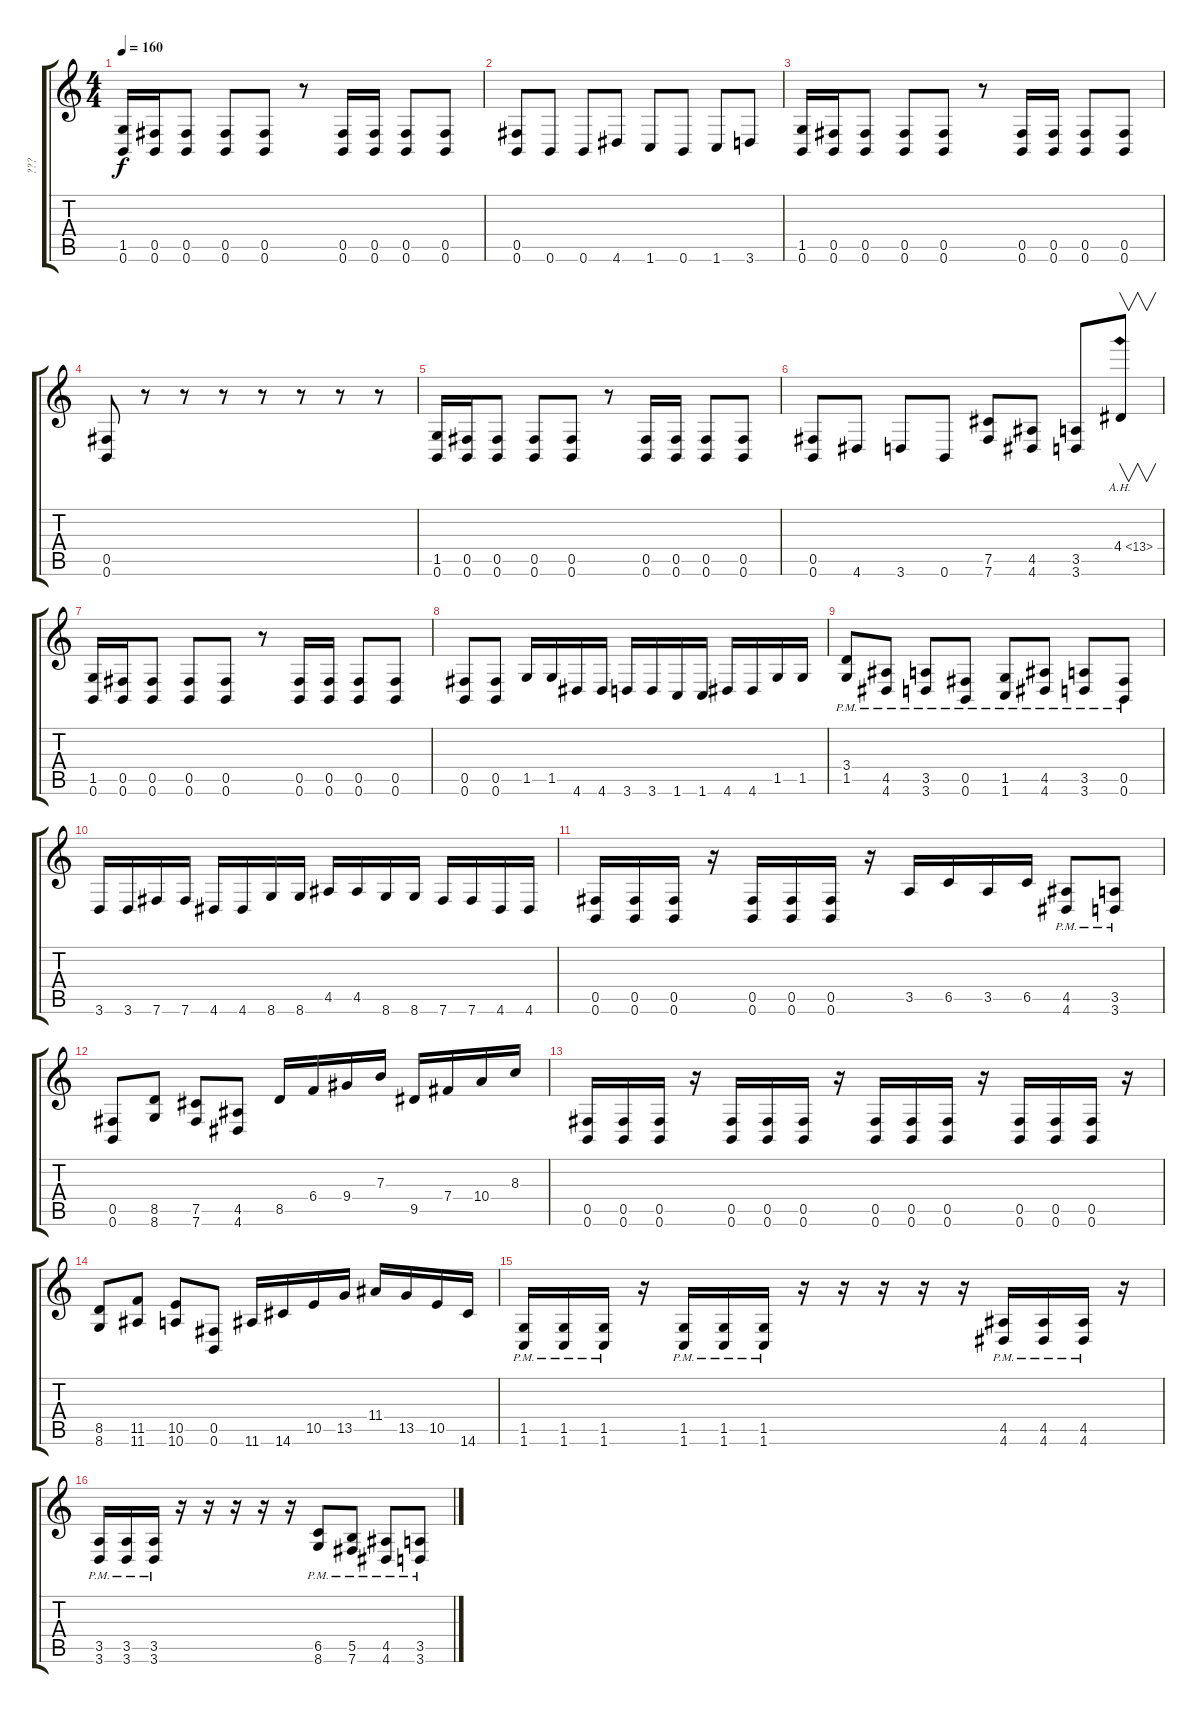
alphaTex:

\track ("???" "???") {instrument distortionguitar}
\staff {score tabs}
\tuning (Db4 Ab3 E3 B2 Gb2 B1) {hide}
\ts (4 4)
\tempo 160
\clef g2
\ks c
(1.5 0.6).16{dy f} (0.5 0.6).16 (0.5 0.6).8 (0.5 0.6).8 (0.5 0.6).8 r.8 (0.5 0.6).16 (0.5 0.6).16 (0.5 0.6).8 (0.5 0.6).8 |
(0.5 0.6).8 0.6.8 0.6.8 4.6.8 1.6.8 0.6.8 1.6.8 3.6.8 |
(1.5 0.6).16 (0.5 0.6).16 (0.5 0.6).8 (0.5 0.6).8 (0.5 0.6).8 r.8 (0.5 0.6).16 (0.5 0.6).16 (0.5 0.6).8 (0.5 0.6).8 |
(0.5 0.6).8 r.8 r.8 r.8 r.8 r.8 r.8 r.8 |
(1.5 0.6).16 (0.5 0.6).16 (0.5 0.6).8 (0.5 0.6).8 (0.5 0.6).8 r.8 (0.5 0.6).16 (0.5 0.6).16 (0.5 0.6).8 (0.5 0.6).8 |
(0.5 0.6).8 4.6.8 3.6.8 0.6.8 (7.5 7.6).8 (4.5 4.6).8 (3.5 3.6).8 4.4{ah 9}.8{v} |
(1.5 0.6).16 (0.5 0.6).16 (0.5 0.6).8 (0.5 0.6).8 (0.5 0.6).8 r.8 (0.5 0.6).16 (0.5 0.6).16 (0.5 0.6).8 (0.5 0.6).8 |
(0.5 0.6).8 (0.5 0.6).8 1.5.16 1.5.16 4.6.16 4.6.16 3.6.16 3.6.16 1.6.16 1.6.16 4.6.16 4.6.16 1.5.16 1.5.16 |
(3.4{pm} 1.5{pm}).8 (4.5{pm} 4.6{pm}).8 (3.5{pm} 3.6{pm}).8 (0.5{pm} 0.6{pm}).8 (1.5{pm} 1.6{pm}).8 (4.5{pm} 4.6{pm}).8 (3.5{pm} 3.6{pm}).8 (0.5{pm} 0.6{pm}).8 |
3.6.16 3.6.16 7.6.16 7.6.16 4.6.16 4.6.16 8.6.16 8.6.16 4.5.16 4.5.16 8.6.16 8.6.16 7.6.16 7.6.16 4.6.16 4.6.16 |
(0.5 0.6).16 (0.5 0.6).16 (0.5 0.6).16 r.16 (0.5 0.6).16 (0.5 0.6).16 (0.5 0.6).16 r.16 3.5.16 6.5.16 3.5.16 6.5.16 (4.5{pm} 4.6{pm}).8 (3.5{pm} 3.6{pm}).8 |
(0.5 0.6).8 (8.5 8.6).8 (7.5 7.6).8 (4.5 4.6).8 8.5.16 6.4.16 9.4.16 7.3.16 9.5.16 7.4.16 10.4.16 8.3.16 |
(0.5 0.6).16 (0.5 0.6).16 (0.5 0.6).16 r.16 (0.5 0.6).16 (0.5 0.6).16 (0.5 0.6).16 r.16 (0.5 0.6).16 (0.5 0.6).16 (0.5 0.6).16 r.16 (0.5 0.6).16 (0.5 0.6).16 (0.5 0.6).16 r.16 |
(8.5 8.6).8 (11.5 11.6).8 (10.5 10.6).8 (0.5 0.6).8 11.6.16 14.6.16 10.5.16 13.5.16 11.4.16 13.5.16 10.5.16 14.6.16 |
(1.5{pm} 1.6{pm}).16 (1.5{pm} 1.6{pm}).16 (1.5{pm} 1.6{pm}).16 r.16 (1.5{pm} 1.6{pm}).16 (1.5{pm} 1.6{pm}).16 (1.5{pm} 1.6{pm}).16 r.16 r.16 r.16 r.16 r.16 (4.5{pm} 4.6{pm}).16 (4.5{pm} 4.6{pm}).16 (4.5{pm} 4.6{pm}).16 r.16 |
(3.5{pm} 3.6{pm}).16 (3.5{pm} 3.6{pm}).16 (3.5{pm} 3.6{pm}).16 r.16 r.16 r.16 r.16 r.16 (6.5{pm} 8.6{pm}).8 (5.5{pm} 7.6{pm}).8 (4.5{pm} 4.6{pm}).8 (3.5{pm} 3.6{pm}).8
